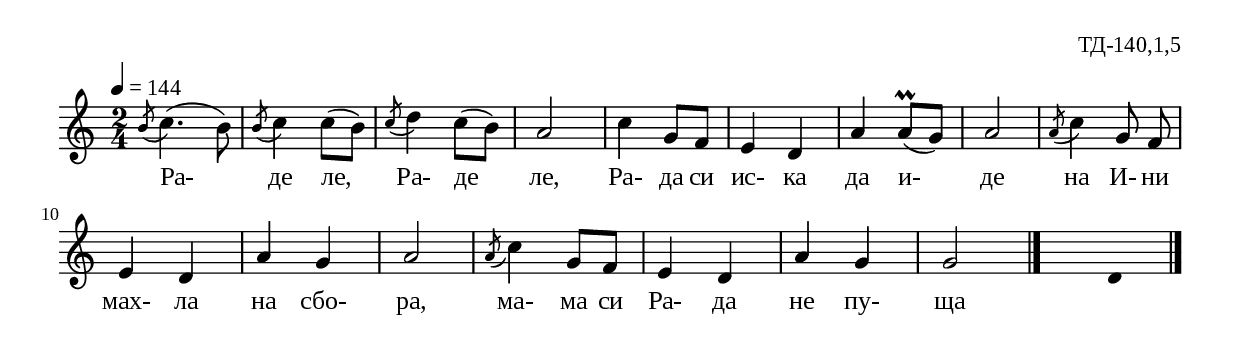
%{
TD_140_1_05
%}

\include "td-preamble.ly"

\score {
\relative c'' {
 \tempo 4 = 144
  \time 2/4 
\acciaccatura b8 c4.( b8) 
  \acciaccatura b8 c4 c8( b) \acciaccatura c8 d4 c8( b)
 a2 c4 g8 f e4 d a' a8\prall( g) a2 \acciaccatura a8 c4 g8 f\noBeam e4 d a' g a2 
 \acciaccatura a8 c4 g8 f e4 d a' g g2 
 \bar "|."  
 s4 \fixB d4 
 \bar "|."
}
\addlyrics { Ра- де ле, Ра- де ле, Ра- да си ис- ка да и- де на И- ни 
мах- ла на сбо- ра, ма- ма си Ра- да не пу- ща }
%
\layout {
  indent = #0
  line-width = 190\mm
  ragged-right=##f
}
%
\midi { 
	\context {
		\Score
		tempoWholesPerMinute = #(ly:make-moment 144 4)
		}
	}
}

\header{
  opus = "ТД-140,1,5"
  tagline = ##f
}


